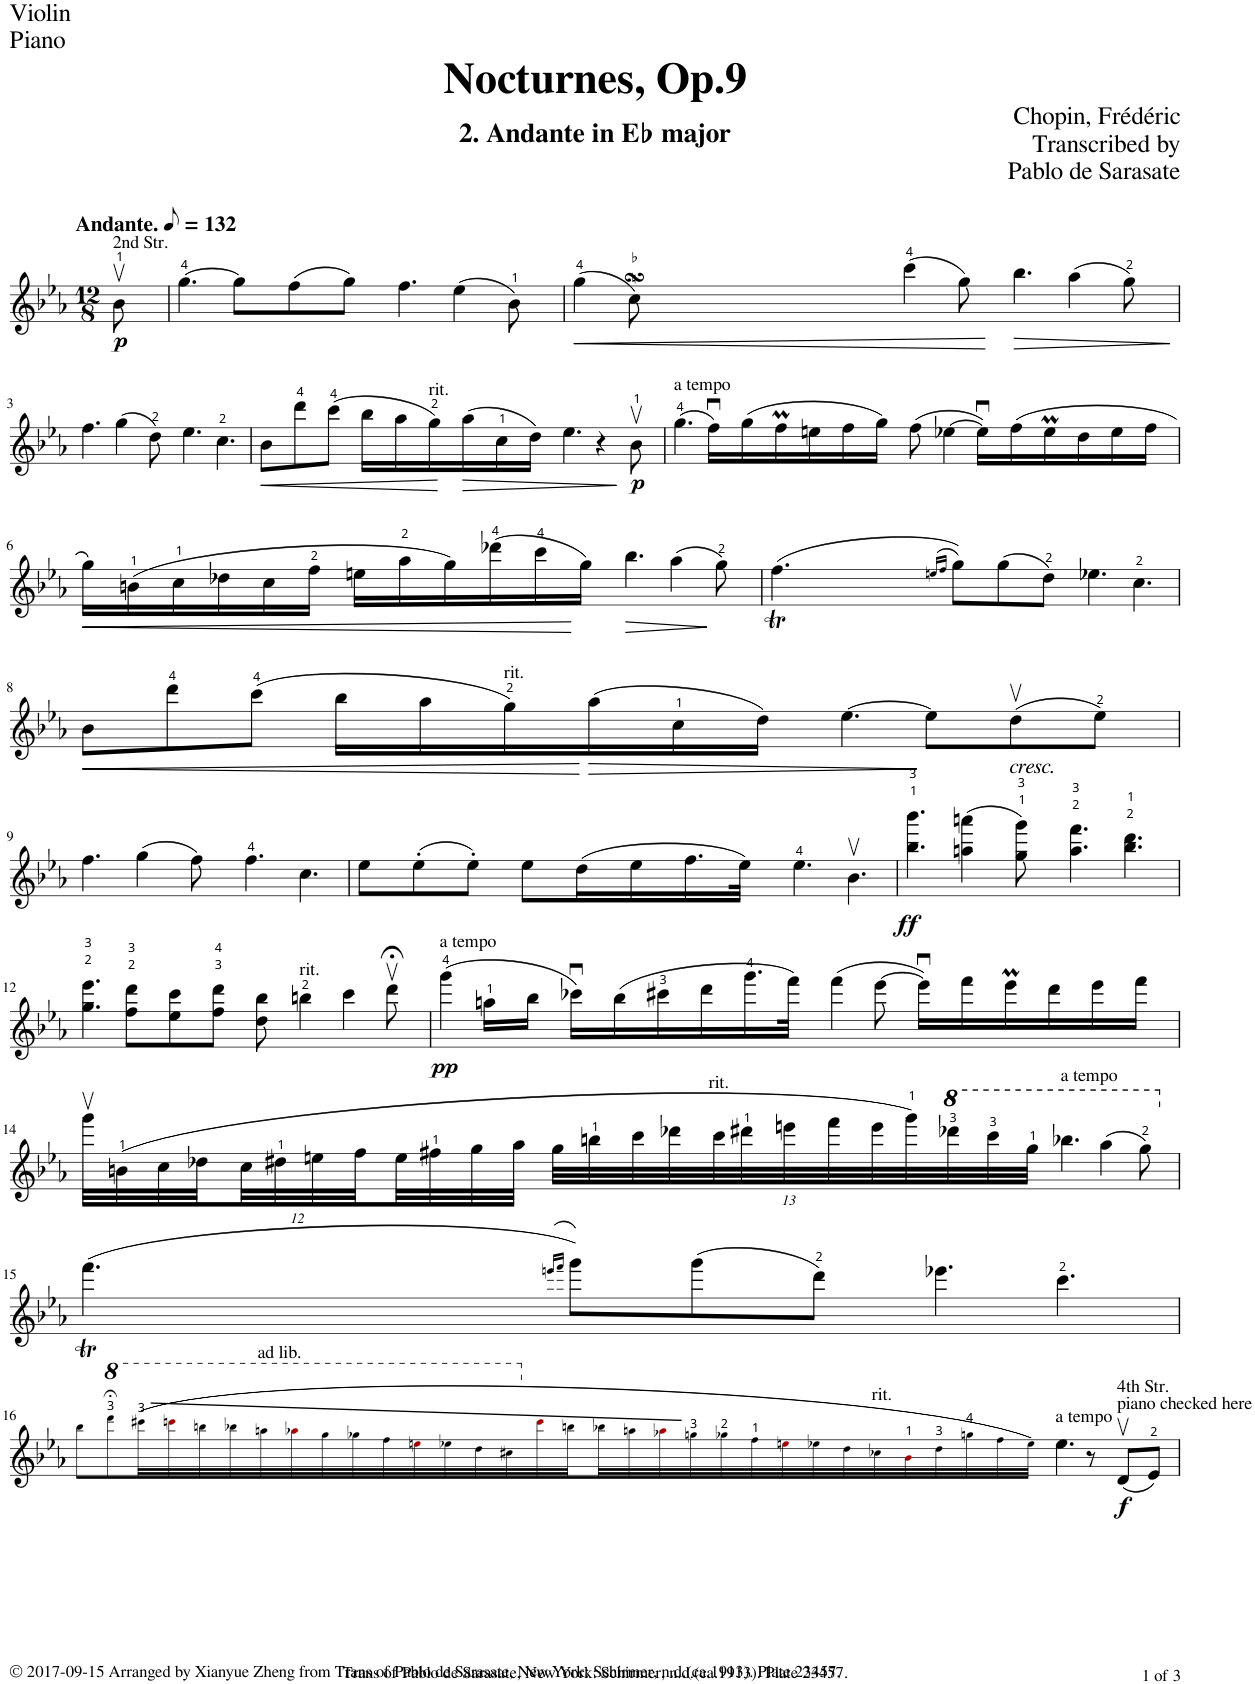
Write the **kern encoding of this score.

**kern	**dynam
*part1	*part1
*staff1	*staff1
*I"Violin	*
*I'Vln	*
*clefG2	*
*k[b-e-a-]	*
*M12/8	*
*MM66	*
=	=
!LO:TX:a:B:t=Andante.	!
!LO:TX:a:t=2nd Str.	!
!	!LO:DY:b
8b-v\	p
=1	=1
[4.gg\	.
8gg\L]	.
(8ff\	.
8gg\J)	.
4.ff\	.
(4ee-\	.
8b-\)	.
=2	=2
!	!LO:HP:b
*^	*
(4gg\	4ryy	<
8ccsSSS\)	16cc!LL	.
.	64dd-X!LL	.
.	64cc!	.
.	64bn!	.
.	64cc!JJJJ	.
(4ccc\	1ryy	.
8gg\)	.	[
!	!	!LO:HP:b
4.bb-\	.	>
(4aa-\	.	.
8gg\)	8ryy	.
*v	*v	*
.	]
!!LO:LB:g=z
=3	=3
4.ff\	.
(4gg\	.
8dd\)	.
4.ee-\	.
4.cc\	.
=4	=4
!	!LO:HP:b
8b-\L	<
8ddd\	.
(8ccc\J	.
16bb-\LL	.
16aa-\	.
!LO:TX:a:t=rit.	!
16gg\)	[
!	!LO:HP:b
(16aa-\	>
16cc\	.
16dd\JJ)	.
4.ee-\	]
4r	.
!	!LO:DY:b
8b-v\	p
=5	=5
!LO:TX:a:t=a tempo	!
(4.gg\	.
16ffu\LL)	.
(16gg\	.
16ffM\	.
16een\	.
16ff\	.
16gg\JJ)	.
(8ff\	.
[4ee-X\	.
16ee-u\LL])	.
(16ff\	.
16ee-M\	.
16dd\	.
16ee-\	.
16ff\JJ	.
!!LO:LB:g=z
=6	=6
!	!LO:HP:b
16gg\LL)	<
(16bn\	.
16cc\	.
16dd-X\	.
16cc\	.
16ff\JJ	.
16een\LL	.
16aa-\	.
16gg\)	.
(16ddd-X\	.
16ccc\	.
16gg\JJ)	[
!	!LO:HP:b
4.bb-\	>
(4aa-\	.
8gg\)	]
=7	=7
*^	*
(4.ff\	(4ffT!	.
.	16ff!LL	.
.	(32ee!L	.
.	32ff!JJJ	.
(16qeen/LL	.	.
16qff/JJ	.	.
((8gg\L))	1ryy	.
(8gg\	.	.
8dd\J)	.	.
4.ee-X\	.	.
4.cc\	.	.
.	8ryy	.
!!LO:LB:g=z	!!
=8	=8	=8
!	!	!LO:HP:b
*v	*v	*
8b-\L	<
8ddd\	.
8ccc\J	.
16bb-\LL	.
16aa-\	.
!LO:TX:a:t=rit.	!
16gg\)	.
!	!LO:HP:n=1:b
(16aa-\	[ >
16cc\	.
16dd\JJ)	.
[4.ee-\	.
8ee-\L]	]
!LO:TX:b:i:t=cresc.	!
(8ddv\	.
8ee-\J)	.
!!LO:LB:g=z
=9	=9
4.ff\	.
(4gg\	.
8ff\)	.
4.ff\	.
4.cc\	.
=10	=10
8ee-\L	.
(8ee-'\	.
8ee-'\J)	.
8ee-\L	.
(16dd\L	.
16ee-\	.
16.ff\	.
32ee-\JJk)	.
4.ee-\	.
4.b-v\	.
=11	=11
!	!LO:DY:b
4.bb-\ 4.bbb-\	ff
(4aan\ 4aaan\	.
8gg\ 8ggg\)	.
4.aa\ 4.fff\	.
4.bb-\ 4.ddd\	.
!!LO:LB:g=z
=12	=12
4.gg\ 4.eee-\	.
8ff\ 8ddd\L	.
8ee-\ 8ccc\	.
8ff\ 8ddd\J	.
8dd\ 8bb-\	.
!LO:TX:a:t=rit.	!
4bbn\	.
4ccc\	.
8ddd;<v\	.
=13	=13
!LO:TX:a:t=a tempo	!
!	!LO:DY:b
(4ggg\	pp
16aan\LL	.
16bb-\JJ	.
16ccc-Xu\LL)	.
(16bb-\	.
16ccc#X\	.
16ddd\	.
16.ggg\	.
32fff\JJk)	.
(4fff\	.
[8eee-\	.
16eee-u\LL])	.
16fff\	.
16eee-M\	.
16ddd\	.
16eee-\	.
16fff\JJ	.
!!LO:LB:g=z
=14	=14
32gggv\LLL	.
(32bn\	.
32cc\	.
32dd-X\	.
32cc\	.
32dd#X\	.
32een\	.
32ff\	.
32ee\	.
32ff#X\	.
32gg\	.
32aa-\JJJ	.
*Xbrackettup	*
104%3gg\LLL	.
104%3bbn\	.
104%3ccc\	.
104%3ddd-X\	.
!LO:TX:a:t=rit.	!
104%3ccc\	.
104%3ddd#X\	.
104%3eeen\	.
104%3fff\	.
104%3eee\	.
104%3ggg\)	.
*8va	*
104%3dddd-X\	.
*8va	*
104%3cccc\	.
104%3ggg\JJJ	.
!LO:TX:a:t=a tempo	!
4.bbb-X\	.
(4aaa-\	.
8ggg\)	.
!!LO:LB:g=z
=15	=15
*X8va	*
*X8va	*
*^	*
(4.fff\	(4fffT!	.
.	16fff!LL	.
.	32eee!L	.
.	32fff!JJJ	.
16qeeen/LL	.	.
16qfff/JJ	.	.
((8ggg\L))	1ryy	.
(8ggg\	.	.
8ddd\J)	.	.
4.eee-X\	.	.
4.ccc\	.	.
.	8ryy	.
*v	*v	*
!!LO:LB:g=z
=16	=16
8bb-!\L	.
*8va	*
8dddd;<!\	.
60cccc#X!\LL	.
60ccccn!i\	.
60bbbn!\	.
60bbb-X!\	.
!LO:TX:a:t=ad lib.	!
60aaan!\	.
60aaa-X!i\	.
60ggg!\	.
60ggg-X!\	.
60fff!\	.
60eeen!i\	.
60eee-X!\	.
60ddd!\	.
60ccc#X!\	.
*X8va	*
60ccc!i\	.
60bbn!\	.
60bb-X!\	.
60aan!\	.
60aa-X!i\	.
60ggn!\	.
60gg-X!\	.
60ff!\	.
60een!i\	.
60ee-X!\	.
60dd!\	.
!LO:TX:a:t=rit.	!
60cc-X!\	.
60b-!i\	.
60dd!\	.
60ggn!\	.
60ff!\	.
60ee-!\JJJ)	.
!LO:TX:a:t=a tempo	!
4.ee-\	.
8r	.
!LO:TX:a:t=piano checked here	!
!LO:TX:a:t=4th Str.	!
!	!LO:DY:b
(8dv/L	f
8e-/J)	.
=	=
*-	*-
